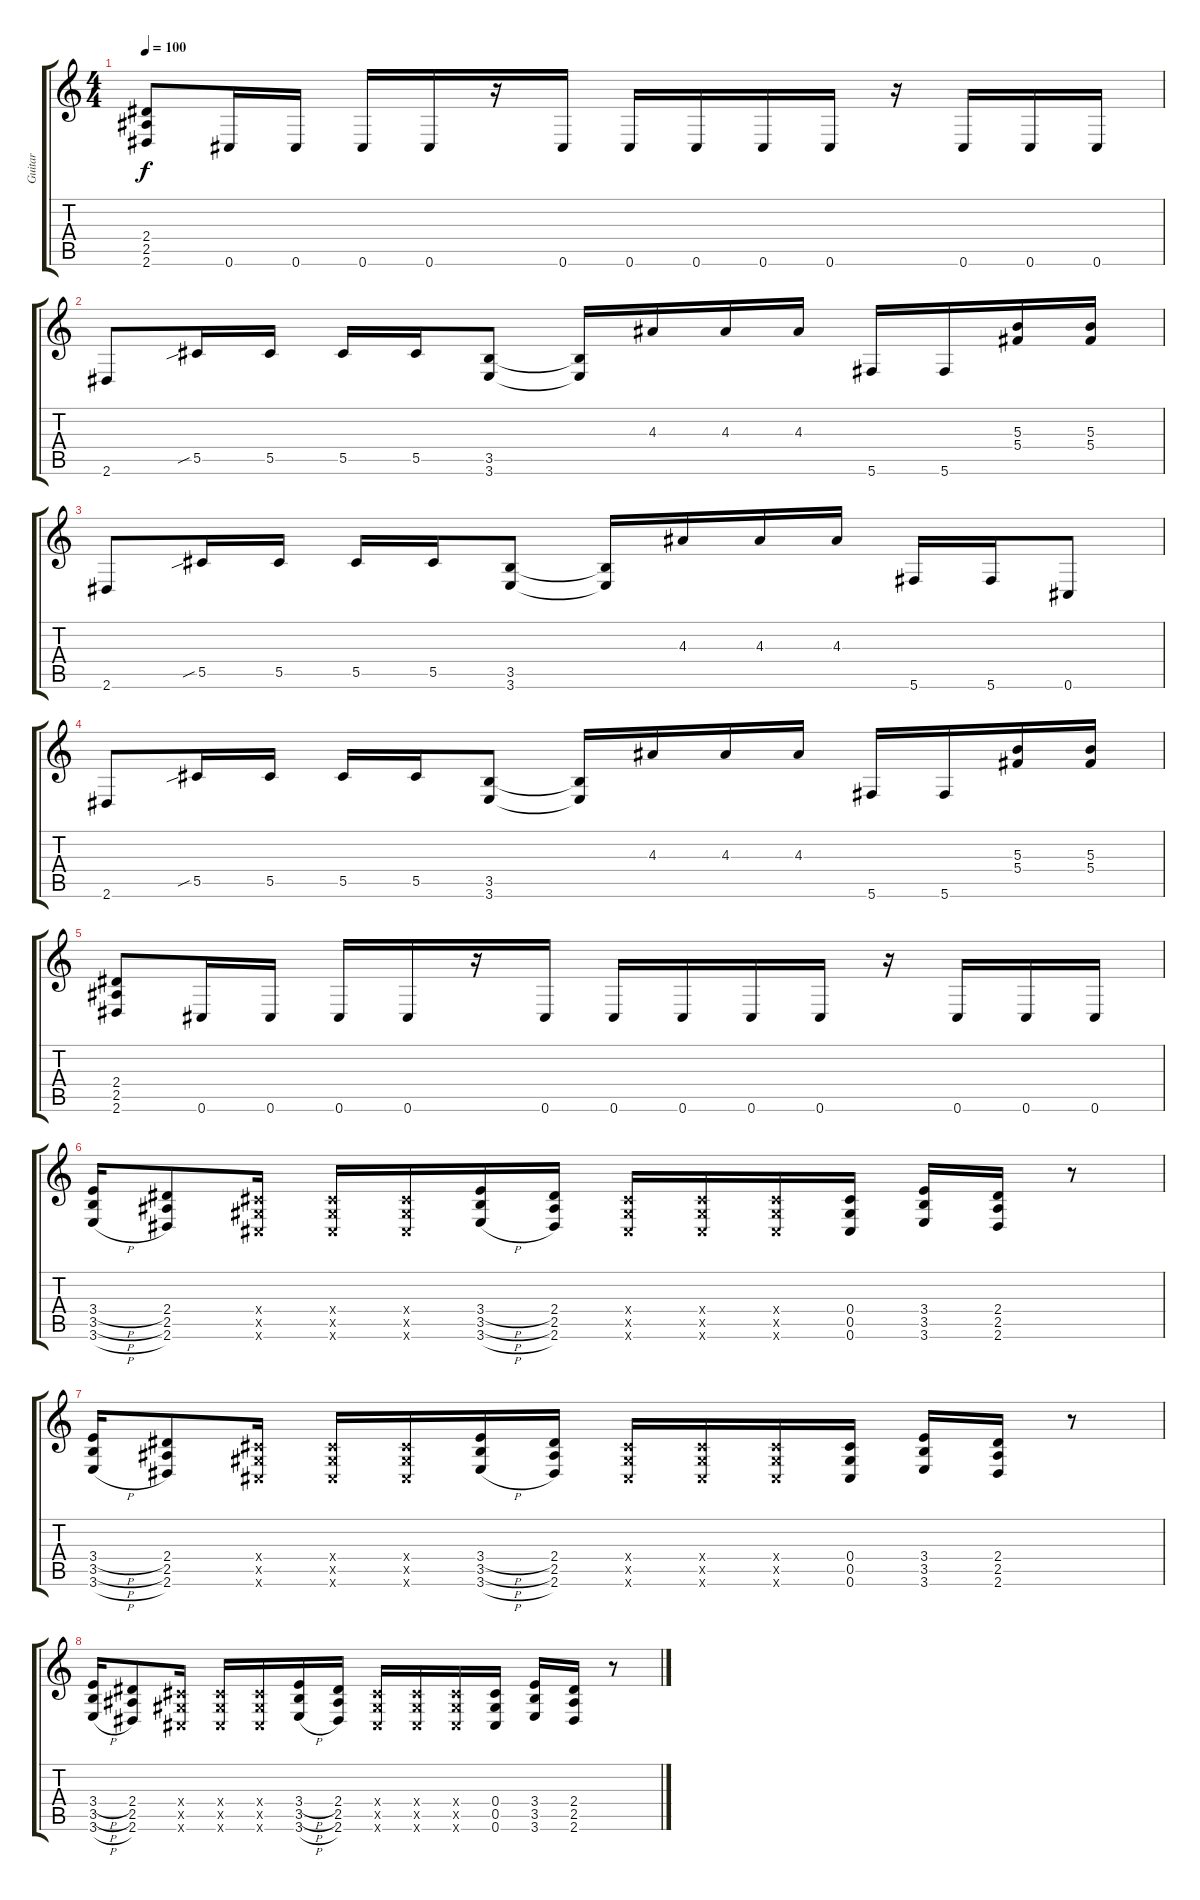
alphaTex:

\track ("Guitar" "Guitar") {instrument distortionguitar}
\staff {score tabs}
\tuning (Eb4 Bb3 Gb3 Db3 Ab2 Db2) {hide}
\ts (4 4)
\tempo 100
\clef g2
\ks c
(2.4 2.5 2.6).8{dy f} 0.6.16 0.6.16 0.6.16 0.6.16 r.16 0.6.16 0.6.16 0.6.16 0.6.16 0.6.16 r.16 0.6.16 0.6.16 0.6.16 |
2.6.8 5.5{sib}.16 5.5.16 5.5.16 5.5.16 (3.5 3.6).8 (3.5{t} 3.6{t}).16 4.3.16 4.3.16 4.3.16 5.6.16 5.6.16 (5.3 5.4).16 (5.3 5.4).16 |
2.6.8 5.5{sib}.16 5.5.16 5.5.16 5.5.16 (3.5 3.6).8 (3.5{t} 3.6{t}).16 4.3.16 4.3.16 4.3.16 5.6.16 5.6.16 0.6.8 |
2.6.8 5.5{sib}.16 5.5.16 5.5.16 5.5.16 (3.5 3.6).8 (3.5{t} 3.6{t}).16 4.3.16 4.3.16 4.3.16 5.6.16 5.6.16 (5.3 5.4).16 (5.3 5.4).16 |
(2.4 2.5 2.6).8 0.6.16 0.6.16 0.6.16 0.6.16 r.16 0.6.16 0.6.16 0.6.16 0.6.16 0.6.16 r.16 0.6.16 0.6.16 0.6.16 |
(3.4{h} 3.5{h} 3.6{h}).16 (2.4 2.5 2.6).8 (0.4{x} 0.5{x} 0.6{x}).16 (0.4{x} 0.5{x} 0.6{x}).16 (0.4{x} 0.5{x} 0.6{x}).16 (3.4{h} 3.5{h} 3.6{h}).16 (2.4 2.5 2.6).16 (0.4{x} 0.5{x} 0.6{x}).16 (0.4{x} 0.5{x} 0.6{x}).16 (0.4{x} 0.5{x} 0.6{x}).16 (0.4 0.5 0.6).16 (3.4 3.5 3.6).16 (2.4 2.5 2.6).16 r.8 |
(3.4{h} 3.5{h} 3.6{h}).16 (2.4 2.5 2.6).8 (0.4{x} 0.5{x} 0.6{x}).16 (0.4{x} 0.5{x} 0.6{x}).16 (0.4{x} 0.5{x} 0.6{x}).16 (3.4{h} 3.5{h} 3.6{h}).16 (2.4 2.5 2.6).16 (0.4{x} 0.5{x} 0.6{x}).16 (0.4{x} 0.5{x} 0.6{x}).16 (0.4{x} 0.5{x} 0.6{x}).16 (0.4 0.5 0.6).16 (3.4 3.5 3.6).16 (2.4 2.5 2.6).16 r.8 |
(3.4{h} 3.5{h} 3.6{h}).16 (2.4 2.5 2.6).8 (0.4{x} 0.5{x} 0.6{x}).16 (0.4{x} 0.5{x} 0.6{x}).16 (0.4{x} 0.5{x} 0.6{x}).16 (3.4{h} 3.5{h} 3.6{h}).16 (2.4 2.5 2.6).16 (0.4{x} 0.5{x} 0.6{x}).16 (0.4{x} 0.5{x} 0.6{x}).16 (0.4{x} 0.5{x} 0.6{x}).16 (0.4 0.5 0.6).16 (3.4 3.5 3.6).16 (2.4 2.5 2.6).16 r.8
